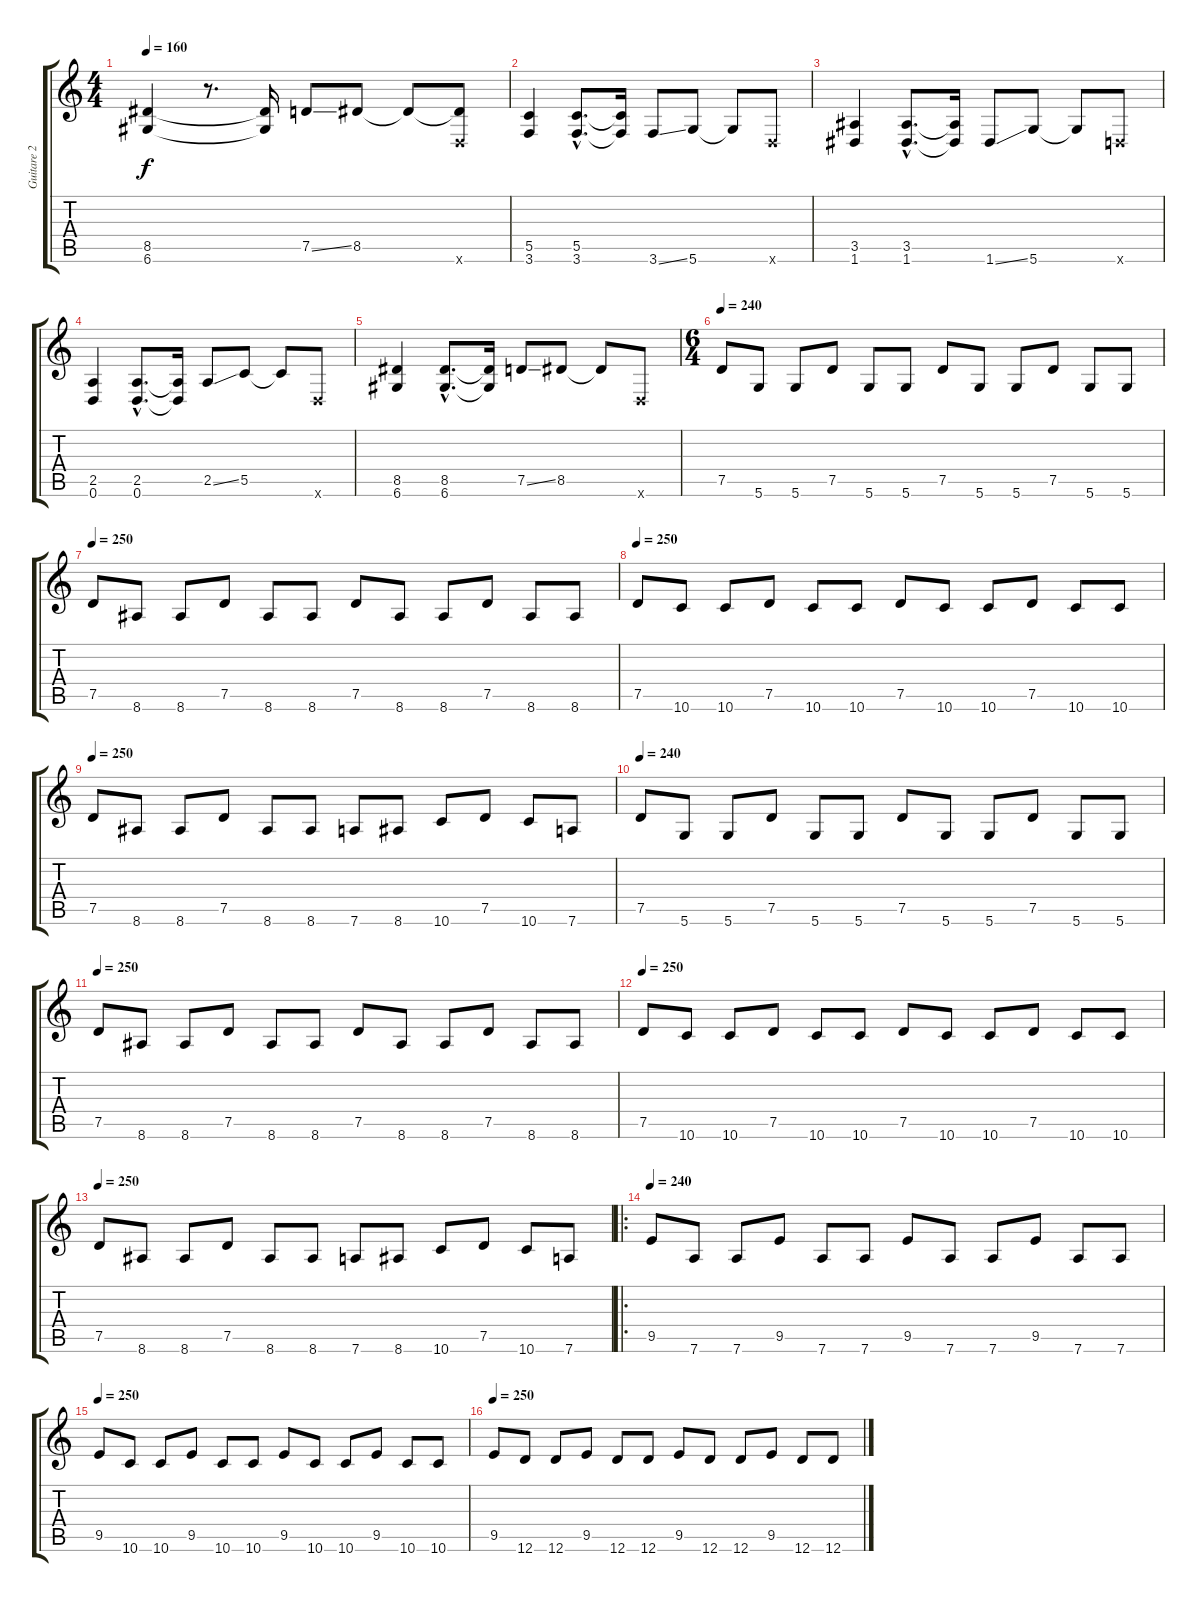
\track ("Guitare 2" "Guitare 2") {instrument distortionguitar}
\staff {score tabs}
\tuning (D4 A3 F3 C3 G2 D2) {hide}
\ts (4 4)
\tempo 160
\clef g2
\ks c
(8.5 6.6).4{dy f} r.8{d} (8.5{t} 6.6{t}).16 7.5{ss}.8 8.5.8 8.5{t}.8 (8.5{t} 0.6{x}).8 |
(5.5 3.6).4 (5.5{hac} 3.6{hac}).8{d} (5.5{t} 3.6{t}).16 3.6{ss}.8 5.6.8 5.6{t}.8 0.6{x}.8 |
(3.5 1.6).4 (3.5{hac} 1.6{hac}).8{d} (3.5{t} 1.6{t}).16 1.6{ss}.8 5.6.8 5.6{t}.8 0.6{x}.8 |
(2.5 0.6).4 (2.5{hac} 0.6{hac}).8{d} (2.5{t} 0.6{t}).16 2.5{ss}.8 5.5.8 5.5{t}.8 0.6{x}.8 |
(8.5 6.6).4 (8.5{hac} 6.6{hac}).8{d} (8.5{t} 6.6{t}).16 7.5{ss}.8 8.5.8 8.5{t}.8 0.6{x}.8 |
\ts (6 4)
\tempo 240
7.5.8 5.6.8 5.6.8 7.5.8 5.6.8 5.6.8 7.5.8 5.6.8 5.6.8 7.5.8 5.6.8 5.6.8 |
\tempo 250
7.5.8 8.6.8 8.6.8 7.5.8 8.6.8 8.6.8 7.5.8 8.6.8 8.6.8 7.5.8 8.6.8 8.6.8 |
\tempo 250
7.5.8 10.6.8 10.6.8 7.5.8 10.6.8 10.6.8 7.5.8 10.6.8 10.6.8 7.5.8 10.6.8 10.6.8 |
\tempo 250
7.5.8 8.6.8 8.6.8 7.5.8 8.6.8 8.6.8 7.6.8 8.6.8 10.6.8 7.5.8 10.6.8 7.6.8 |
\tempo 240
7.5.8 5.6.8 5.6.8 7.5.8 5.6.8 5.6.8 7.5.8 5.6.8 5.6.8 7.5.8 5.6.8 5.6.8 |
\tempo 250
7.5.8 8.6.8 8.6.8 7.5.8 8.6.8 8.6.8 7.5.8 8.6.8 8.6.8 7.5.8 8.6.8 8.6.8 |
\tempo 250
7.5.8 10.6.8 10.6.8 7.5.8 10.6.8 10.6.8 7.5.8 10.6.8 10.6.8 7.5.8 10.6.8 10.6.8 |
\tempo 250
7.5.8 8.6.8 8.6.8 7.5.8 8.6.8 8.6.8 7.6.8 8.6.8 10.6.8 7.5.8 10.6.8 7.6.8 |
\ro
\tempo 240
9.5.8 7.6.8 7.6.8 9.5.8 7.6.8 7.6.8 9.5.8 7.6.8 7.6.8 9.5.8 7.6.8 7.6.8 |
\tempo 250
9.5.8 10.6.8 10.6.8 9.5.8 10.6.8 10.6.8 9.5.8 10.6.8 10.6.8 9.5.8 10.6.8 10.6.8 |
\tempo 250
9.5.8 12.6.8 12.6.8 9.5.8 12.6.8 12.6.8 9.5.8 12.6.8 12.6.8 9.5.8 12.6.8 12.6.8
